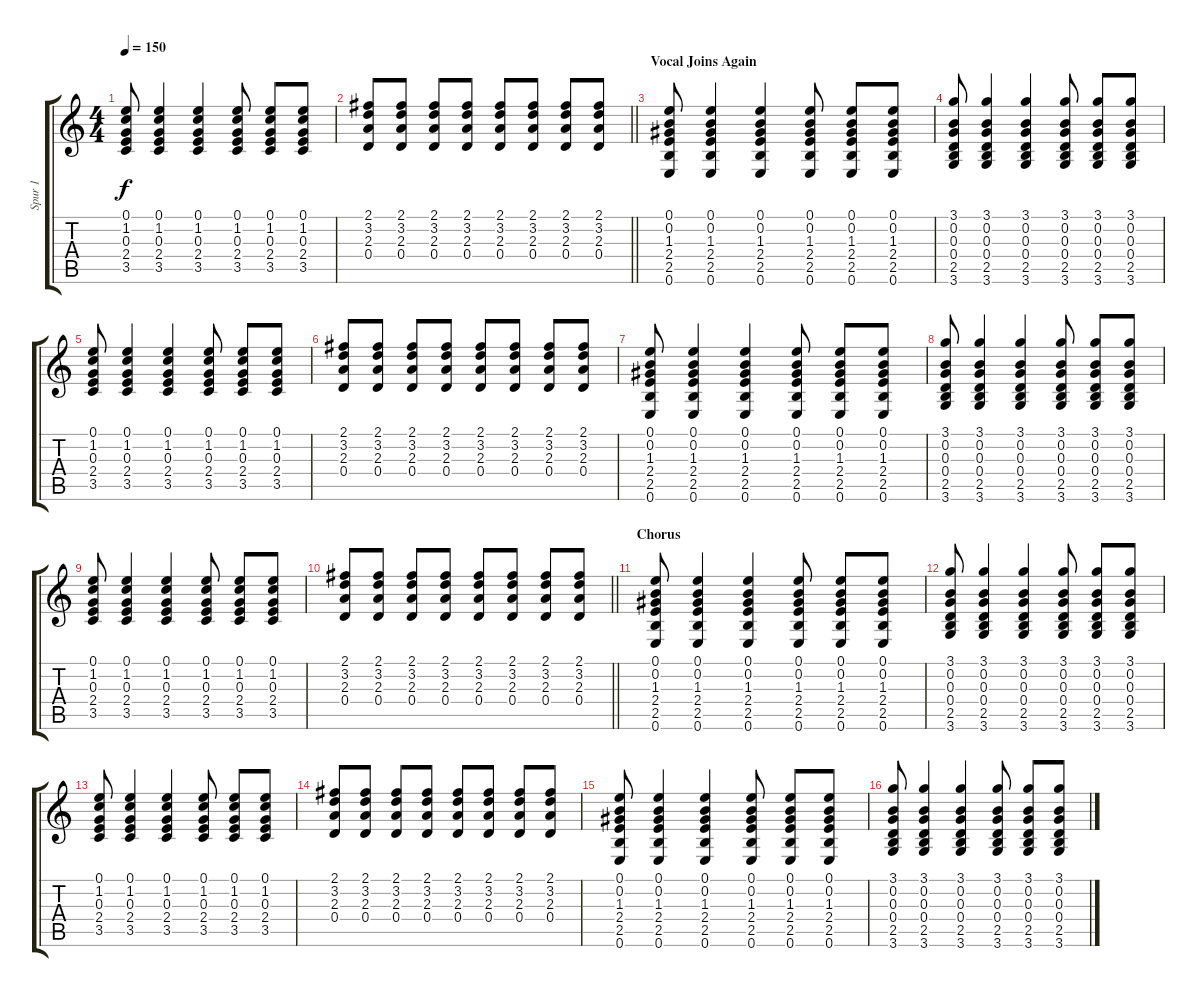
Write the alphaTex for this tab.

\track ("Spur 1" "Spur 1") {instrument electricguitarclean}
\staff {score tabs}
\tuning (E4 B3 G3 D3 A2 E2) {hide}
\ts (4 4)
\tempo 150
\clef g2
\ks c
(0.1 1.2 0.3 2.4 3.5).8{dy f} (0.1 1.2 0.3 2.4 3.5).4 (0.1 1.2 0.3 2.4 3.5).4 (0.1 1.2 0.3 2.4 3.5).8 (0.1 1.2 0.3 2.4 3.5).8 (0.1 1.2 0.3 2.4 3.5).8 |
\barLineRight lightlight
(2.1 3.2 2.3 0.4).8 (2.1 3.2 2.3 0.4).8 (2.1 3.2 2.3 0.4).8 (2.1 3.2 2.3 0.4).8 (2.1 3.2 2.3 0.4).8 (2.1 3.2 2.3 0.4).8 (2.1 3.2 2.3 0.4).8 (2.1 3.2 2.3 0.4).8 |
\section ("" "Vocal Joins Again")
(0.1 0.2 1.3 2.4 2.5 0.6).8 (0.1 0.2 1.3 2.4 2.5 0.6).4 (0.1 0.2 1.3 2.4 2.5 0.6).4 (0.1 0.2 1.3 2.4 2.5 0.6).8 (0.1 0.2 1.3 2.4 2.5 0.6).8 (0.1 0.2 1.3 2.4 2.5 0.6).8 |
(3.1 0.2 0.3 0.4 2.5 3.6).8 (3.1 0.2 0.3 0.4 2.5 3.6).4 (3.1 0.2 0.3 0.4 2.5 3.6).4 (3.1 0.2 0.3 0.4 2.5 3.6).8 (3.1 0.2 0.3 0.4 2.5 3.6).8 (3.1 0.2 0.3 0.4 2.5 3.6).8 |
(0.1 1.2 0.3 2.4 3.5).8 (0.1 1.2 0.3 2.4 3.5).4 (0.1 1.2 0.3 2.4 3.5).4 (0.1 1.2 0.3 2.4 3.5).8 (0.1 1.2 0.3 2.4 3.5).8 (0.1 1.2 0.3 2.4 3.5).8 |
(2.1 3.2 2.3 0.4).8 (2.1 3.2 2.3 0.4).8 (2.1 3.2 2.3 0.4).8 (2.1 3.2 2.3 0.4).8 (2.1 3.2 2.3 0.4).8 (2.1 3.2 2.3 0.4).8 (2.1 3.2 2.3 0.4).8 (2.1 3.2 2.3 0.4).8 |
(0.1 0.2 1.3 2.4 2.5 0.6).8 (0.1 0.2 1.3 2.4 2.5 0.6).4 (0.1 0.2 1.3 2.4 2.5 0.6).4 (0.1 0.2 1.3 2.4 2.5 0.6).8 (0.1 0.2 1.3 2.4 2.5 0.6).8 (0.1 0.2 1.3 2.4 2.5 0.6).8 |
(3.1 0.2 0.3 0.4 2.5 3.6).8 (3.1 0.2 0.3 0.4 2.5 3.6).4 (3.1 0.2 0.3 0.4 2.5 3.6).4 (3.1 0.2 0.3 0.4 2.5 3.6).8 (3.1 0.2 0.3 0.4 2.5 3.6).8 (3.1 0.2 0.3 0.4 2.5 3.6).8 |
(0.1 1.2 0.3 2.4 3.5).8 (0.1 1.2 0.3 2.4 3.5).4 (0.1 1.2 0.3 2.4 3.5).4 (0.1 1.2 0.3 2.4 3.5).8 (0.1 1.2 0.3 2.4 3.5).8 (0.1 1.2 0.3 2.4 3.5).8 |
\barLineRight lightlight
(2.1 3.2 2.3 0.4).8 (2.1 3.2 2.3 0.4).8 (2.1 3.2 2.3 0.4).8 (2.1 3.2 2.3 0.4).8 (2.1 3.2 2.3 0.4).8 (2.1 3.2 2.3 0.4).8 (2.1 3.2 2.3 0.4).8 (2.1 3.2 2.3 0.4).8 |
\section ("" "Chorus")
(0.1 0.2 1.3 2.4 2.5 0.6).8 (0.1 0.2 1.3 2.4 2.5 0.6).4 (0.1 0.2 1.3 2.4 2.5 0.6).4 (0.1 0.2 1.3 2.4 2.5 0.6).8 (0.1 0.2 1.3 2.4 2.5 0.6).8 (0.1 0.2 1.3 2.4 2.5 0.6).8 |
(3.1 0.2 0.3 0.4 2.5 3.6).8 (3.1 0.2 0.3 0.4 2.5 3.6).4 (3.1 0.2 0.3 0.4 2.5 3.6).4 (3.1 0.2 0.3 0.4 2.5 3.6).8 (3.1 0.2 0.3 0.4 2.5 3.6).8 (3.1 0.2 0.3 0.4 2.5 3.6).8 |
(0.1 1.2 0.3 2.4 3.5).8 (0.1 1.2 0.3 2.4 3.5).4 (0.1 1.2 0.3 2.4 3.5).4 (0.1 1.2 0.3 2.4 3.5).8 (0.1 1.2 0.3 2.4 3.5).8 (0.1 1.2 0.3 2.4 3.5).8 |
(2.1 3.2 2.3 0.4).8 (2.1 3.2 2.3 0.4).8 (2.1 3.2 2.3 0.4).8 (2.1 3.2 2.3 0.4).8 (2.1 3.2 2.3 0.4).8 (2.1 3.2 2.3 0.4).8 (2.1 3.2 2.3 0.4).8 (2.1 3.2 2.3 0.4).8 |
(0.1 0.2 1.3 2.4 2.5 0.6).8 (0.1 0.2 1.3 2.4 2.5 0.6).4 (0.1 0.2 1.3 2.4 2.5 0.6).4 (0.1 0.2 1.3 2.4 2.5 0.6).8 (0.1 0.2 1.3 2.4 2.5 0.6).8 (0.1 0.2 1.3 2.4 2.5 0.6).8 |
(3.1 0.2 0.3 0.4 2.5 3.6).8 (3.1 0.2 0.3 0.4 2.5 3.6).4 (3.1 0.2 0.3 0.4 2.5 3.6).4 (3.1 0.2 0.3 0.4 2.5 3.6).8 (3.1 0.2 0.3 0.4 2.5 3.6).8 (3.1 0.2 0.3 0.4 2.5 3.6).8
